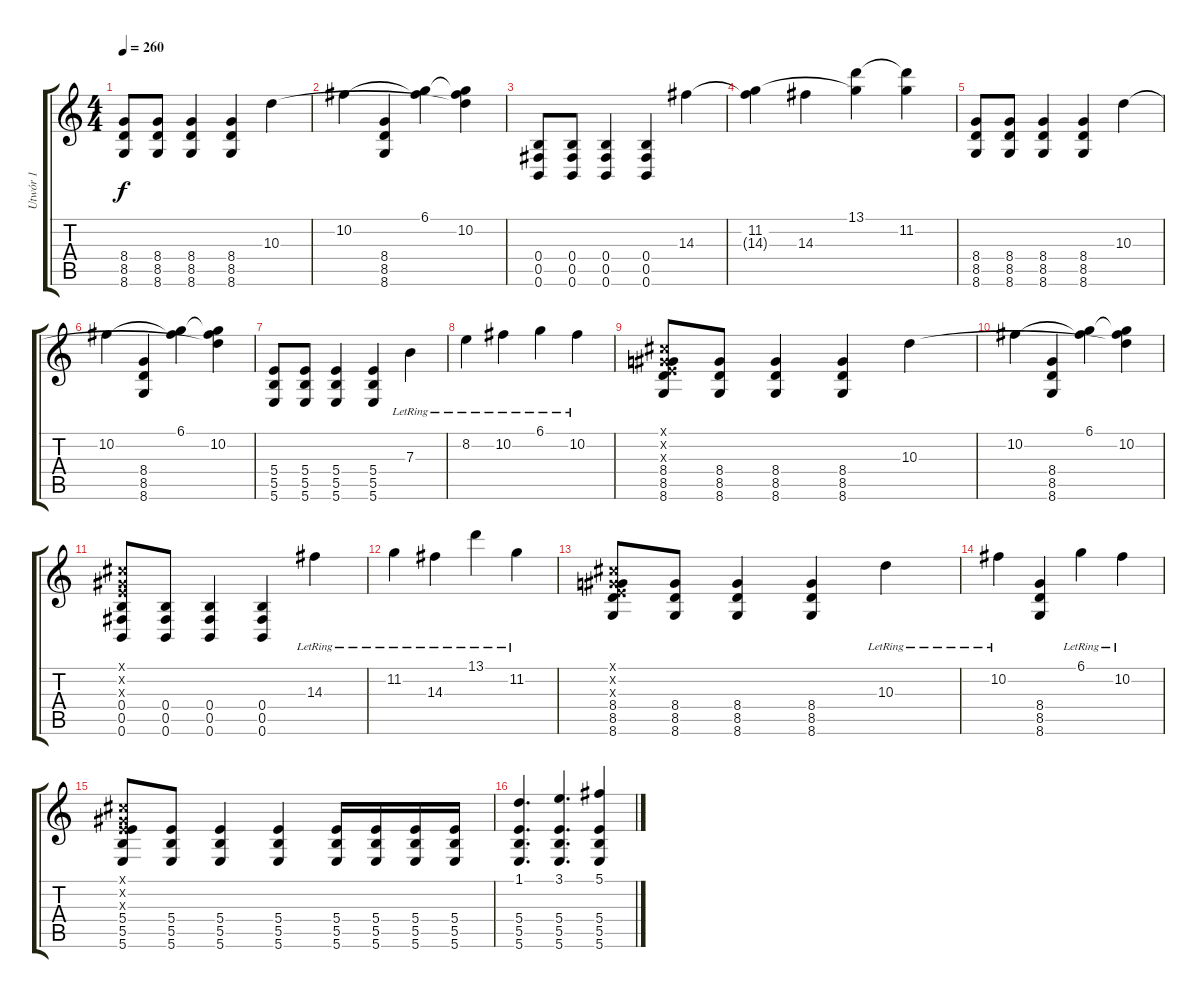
\track ("Utwór 1" "Utwór 1") {instrument distortionguitar}
\staff {score tabs}
\tuning (Db4 Ab3 E3 B2 Gb2 B1) {hide}
\ts (4 4)
\tempo 260
\clef g2
\ks c
(8.4 8.5 8.6).8{dy f} (8.4 8.5 8.6).8 (8.4 8.5 8.6).4 (8.4 8.5 8.6).4 10.3.4 |
10.2.4 (8.4 8.5 8.6).4 (6.1 10.2{t}).4 (6.1{t} 10.2 10.3{t}).4 |
(0.4 0.5 0.6).8 (0.4 0.5 0.6).8 (0.4 0.5 0.6).4 (0.4 0.5 0.6).4 14.3.4 |
(11.2 14.3{t}).4 14.3.4 (13.1 11.2{t}).4 (13.1{t} 11.2).4 |
(8.4 8.5 8.6).8 (8.4 8.5 8.6).8 (8.4 8.5 8.6).4 (8.4 8.5 8.6).4 10.3.4 |
10.2.4 (8.4 8.5 8.6).4 (6.1 10.2{t}).4 (6.1{t} 10.2 10.3{t}).4 |
(5.4 5.5 5.6).8 (5.4 5.5 5.6).8 (5.4 5.5 5.6).4 (5.4 5.5 5.6).4 7.3{lr}.4 |
8.2{lr}.4 10.2{lr}.4 6.1{lr}.4 10.2{lr}.4 |
(0.1{x} 0.2{x} 0.3{x} 8.4 8.5 8.6).8 (8.4 8.5 8.6).8 (8.4 8.5 8.6).4 (8.4 8.5 8.6).4 10.3.4 |
10.2.4 (8.4 8.5 8.6).4 (6.1 10.2{t}).4 (6.1{t} 10.2 10.3{t}).4 |
(0.1{x} 0.2{x} 0.3{x} 0.4 0.5 0.6).8 (0.4 0.5 0.6).8 (0.4 0.5 0.6).4 (0.4 0.5 0.6).4 14.3{lr}.4 |
11.2{lr}.4 14.3{lr}.4 13.1{lr}.4 11.2{lr}.4 |
(0.1{x} 0.2{x} 0.3{x} 8.4 8.5 8.6).8 (8.4 8.5 8.6).8 (8.4 8.5 8.6).4 (8.4 8.5 8.6).4 10.3{lr}.4 |
10.2{lr}.4 (8.4 8.5 8.6).4 6.1{lr}.4 10.2{lr}.4 |
(0.1{x} 0.2{x} 0.3{x} 5.4 5.5 5.6).8 (5.4 5.5 5.6).8 (5.4 5.5 5.6).4 (5.4 5.5 5.6).4 (5.4 5.5 5.6).16 (5.4 5.5 5.6).16 (5.4 5.5 5.6).16 (5.4 5.5 5.6).16 |
(1.1 5.4 5.5 5.6).4{d} (3.1 5.4 5.5 5.6).4{d} (5.1 5.4 5.5 5.6).4
